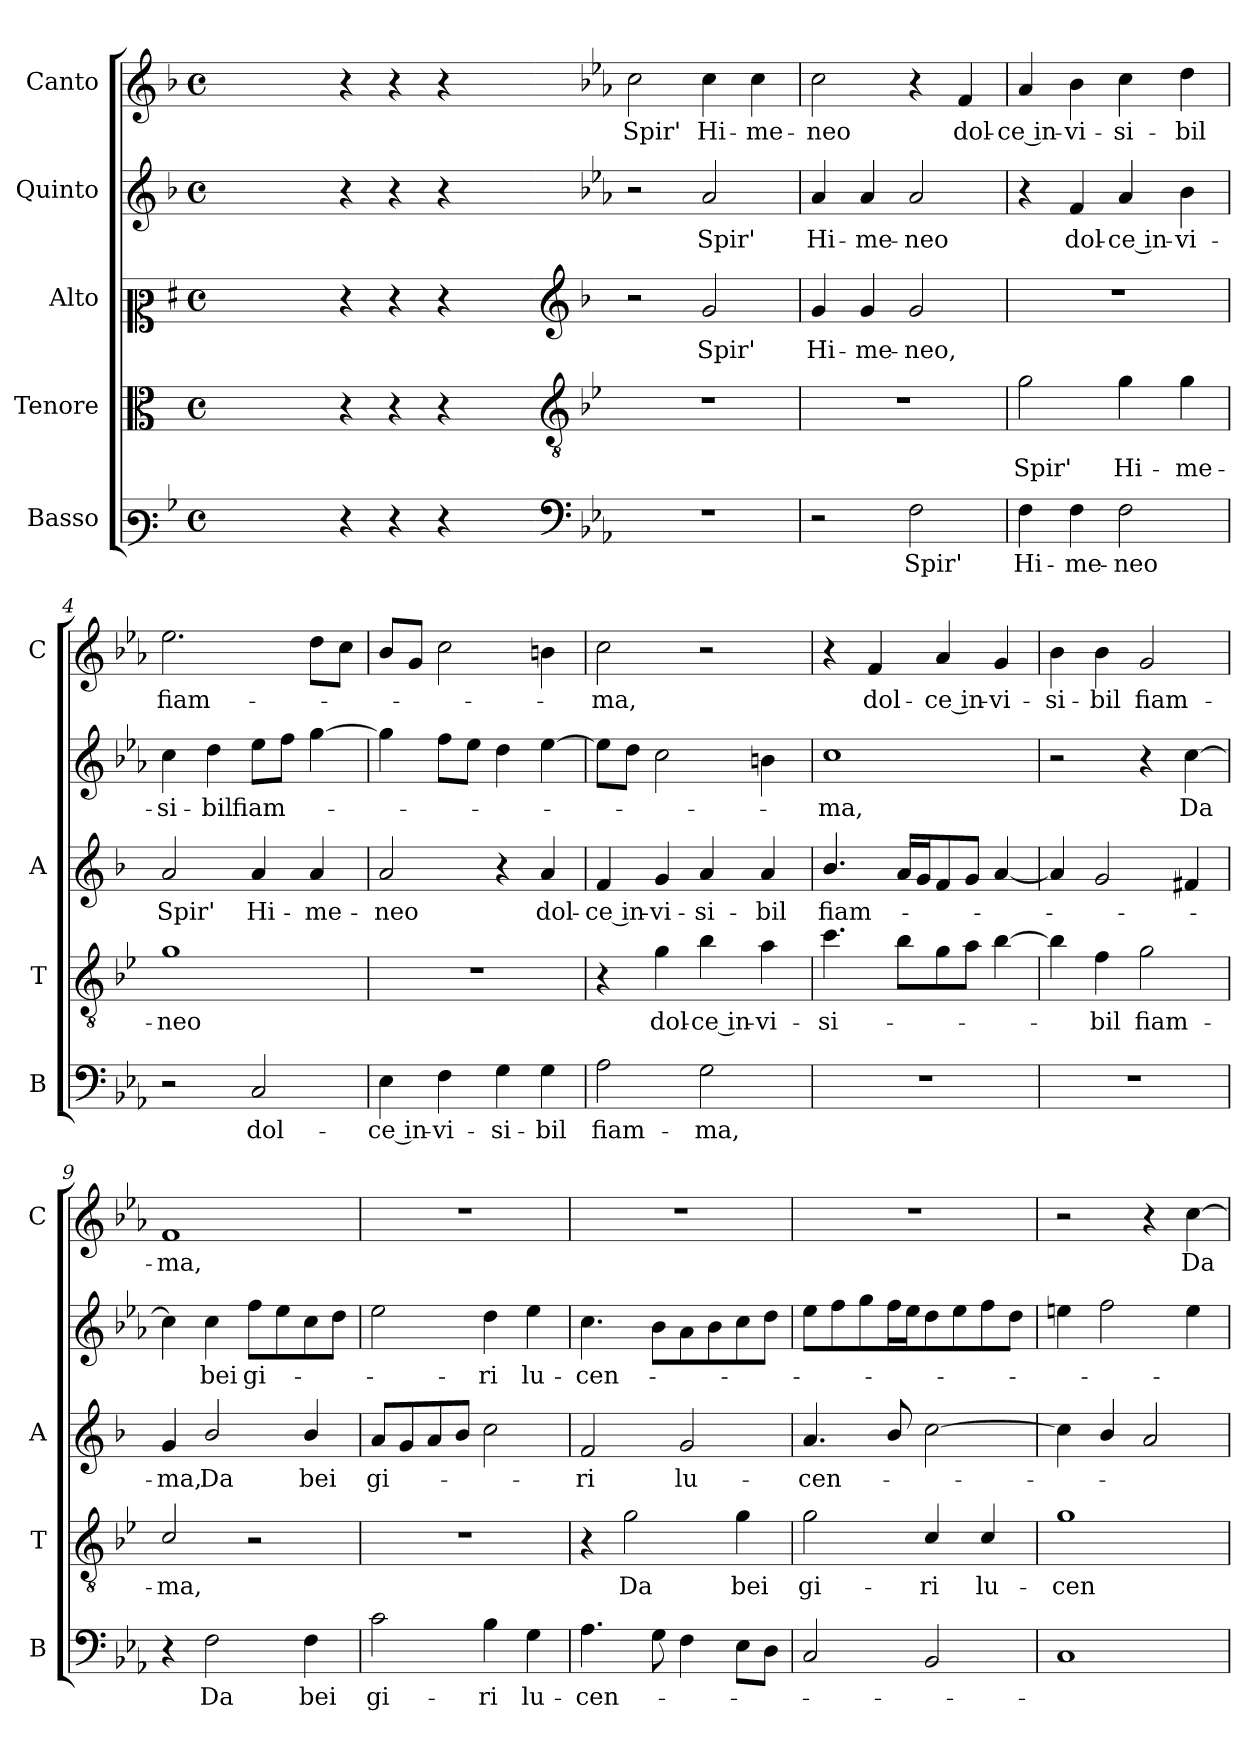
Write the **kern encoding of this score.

**kern	**text	**kern	**text	**kern	**text	**kern	**text	**kern	**text
*part5	*part5	*part4	*part4	*part3	*part3	*part2	*part2	*part1	*part1
*staff5	*staff5	*staff4	*staff4	*staff3	*staff3	*staff2	*staff2	*staff1	*staff1
*I"Basso	*	*I"Tenore	*	*I"Alto	*	*I"Quinto	*	*I"Canto	*
*I'B	*	*I'T	*	*I'A	*	*	*	*I'C	*
*clefF3	*	*clefC3	*	*clefC2	*	*clefG2	*	*clefG2	*
*	*	*ITrd4c7	*	*ITrd1c2	*	*	*	*	*
*k[b-]	*	*k[b-]	*	*k[b-]	*	*k[b-]	*	*k[b-]	*
*F:	*	*F:	*	*F:	*	*F:	*	*F:	*
*M4/4	*	*M4/4	*	*M4/4	*	*M4/4	*	*M4/4	*
*met(c)	*	*met(c)	*	*met(c)	*	*met(c)	*	*met(c)	*
=	=	=	=	=	=	=	=	=	=
1ryy	.	1ryy	.	1ryy	.	1ryy	.	1ryy	.
=1X-	=1X-	=1X-	=1X-	=1X-	=1X-	=1X-	=1X-	=1X-	=1X-
4r	.	4r	.	4r	.	4r	.	4r	.
4r	.	4r	.	4r	.	4r	.	4r	.
4r	.	4r	.	4r	.	4r	.	4r	.
4ryy	.	4ryy	.	4ryy	.	4ryy	.	4ryy	.
=1-	=1-	=1-	=1-	=1-	=1-	=1-	=1-	=1-	=1-
*clefF4	*	*clefGv2	*	*clefG2	*	*	*	*	*
*k[b-e-a-]	*	*k[b-e-a-]	*	*k[b-e-a-]	*	*k[b-e-a-]	*	*k[b-e-a-]	*
*E-:	*	*E-:	*	*E-:	*	*E-:	*	*E-:	*
!	!	!	!	!	!	!	!	!	!LO:LY:b
1r	.	1r	.	2r	.	2r	.	2cc\	Spir'
!	!	!	!	!	!LO:LY:b	!	!LO:LY:b	!	!LO:LY:b
.	.	.	.	2f/	Spir'	2a-/	Spir'	4cc\	Hi-
!	!	!	!	!	!	!	!	!	!LO:LY:b
.	.	.	.	.	.	.	.	4cc\	-me-
=2	=2	=2	=2	=2	=2	=2	=2	=2	=2
!	!	!	!	!	!LO:LY:b	!	!LO:LY:b	!	!LO:LY:b
2r	.	1r	.	4f/	Hi-	4a-/	Hi-	2cc\	-neo
!	!	!	!	!	!LO:LY:b	!	!LO:LY:b	!	!
.	.	.	.	4f/	-me-	4a-/	-me-	.	.
!	!LO:LY:b	!	!	!	!LO:LY:b	!	!LO:LY:b	!	!
2F\	Spir'	.	.	2f/	-neo,	2a-/	-neo	4r	.
!	!	!	!	!	!	!	!	!	!LO:LY:b
.	.	.	.	.	.	.	.	4f/	dol-
=3	=3	=3	=3	=3	=3	=3	=3	=3	=3
!	!LO:LY:b	!	!LO:LY:b	!	!	!	!	!	!LO:LY:b
4F\	Hi-	2c\	Spir'	1r	.	4r	.	4a-/	-ce in-
!	!LO:LY:b	!	!	!	!	!	!LO:LY:b	!	!LO:LY:b
4F\	-me-	.	.	.	.	4f/	dol-	4b-\	-vi-
!	!LO:LY:b	!	!LO:LY:b	!	!	!	!LO:LY:b	!	!LO:LY:b
2F\	-neo	4c\	Hi-	.	.	4a-/	-ce in-	4cc\	-si-
!	!	!	!LO:LY:b	!	!	!	!LO:LY:b	!	!LO:LY:b
.	.	4c\	-me-	.	.	4b-\	-vi-	4dd\	-bil
=4	=4	=4	=4	=4	=4	=4	=4	=4	=4
!	!	!	!LO:LY:b	!	!LO:LY:b	!	!LO:LY:b	!	!LO:LY:b
2r	.	1c	-neo	2g/	Spir'	4cc\	-si-	2.ee-\	fiam-
!	!	!	!	!	!	!	!LO:LY:b	!	!
.	.	.	.	.	.	4dd\	-bil	.	.
!	!LO:LY:b	!	!	!	!LO:LY:b	!	!LO:LY:b	!	!
2C/	dol-	.	.	4g/	Hi-	8ee-\L	fiam-	.	.
.	.	.	.	.	.	8ff\J	.	.	.
!	!	!	!	!	!LO:LY:b	!	!	!	!
.	.	.	.	4g/	-me-	[4gg\	.	8dd\L	.
.	.	.	.	.	.	.	.	8cc\J	.
=5	=5	=5	=5	=5	=5	=5	=5	=5	=5
!	!LO:LY:b	!	!	!	!LO:LY:b	!	!	!	!
4E-\	-ce in-	1r	.	2g/	-neo	4gg\]	.	8b-/L	.
.	.	.	.	.	.	.	.	8g/J	.
!	!LO:LY:b	!	!	!	!	!	!	!	!
4F\	-vi-	.	.	.	.	8ff\L	.	2cc\	.
.	.	.	.	.	.	8ee-\J	.	.	.
!	!LO:LY:b	!	!	!	!	!	!	!	!
4G\	-si-	.	.	4r	.	4dd\	.	.	.
!	!LO:LY:b	!	!	!	!LO:LY:b	!	!	!	!
4G\	-bil	.	.	4g/	dol-	[4ee-\	.	4bn\	.
=6	=6	=6	=6	=6	=6	=6	=6	=6	=6
!	!LO:LY:b	!	!	!	!LO:LY:b	!	!	!	!LO:LY:b
2A-\	fiam-	4r	.	4e-/	-ce in-	8ee-\L]	.	2cc\	-ma,
.	.	.	.	.	.	8dd\J	.	.	.
!	!	!	!LO:LY:b	!	!LO:LY:b	!	!	!	!
.	.	4c\	dol-	4f/	-vi-	2cc\	.	.	.
!	!LO:LY:b	!	!LO:LY:b	!	!LO:LY:b	!	!	!	!
2G\	-ma,	4e-\	-ce in-	4g/	-si-	.	.	2r	.
!	!	!	!LO:LY:b	!	!LO:LY:b	!	!	!	!
.	.	4d\	-vi-	4g/	-bil	4bn\	.	.	.
!!LO:LB:g=z
=7	=7	=7	=7	=7	=7	=7	=7	=7	=7
!	!	!	!LO:LY:b	!	!LO:LY:b	!	!LO:LY:b	!	!
1r	.	4.f\	-si-	4.a-/	fiam-	1cc	-ma,	4r	.
!	!	!	!	!	!	!	!	!	!LO:LY:b
.	.	.	.	.	.	.	.	4f/	dol-
.	.	8e-\L	.	16g/LL	.	.	.	.	.
.	.	.	.	16f/J	.	.	.	.	.
!	!	!	!	!	!	!	!	!	!LO:LY:b
.	.	8c\	.	8e-/	.	.	.	4a-/	-ce in-
.	.	8d\J	.	8f/J	.	.	.	.	.
!	!	!	!	!	!	!	!	!	!LO:LY:b
.	.	[4e-\	.	[4g/	.	.	.	4g/	-vi-
=8	=8	=8	=8	=8	=8	=8	=8	=8	=8
!	!	!	!	!	!	!	!	!	!LO:LY:b
1r	.	4e-\]	.	4g/]	.	2r	.	4b-\	-si-
!	!	!	!LO:LY:b	!	!	!	!	!	!LO:LY:b
.	.	4B-\	-bil	2f/	.	.	.	4b-\	-bil
!	!	!	!LO:LY:b	!	!	!	!	!	!LO:LY:b
.	.	2c\	fiam-	.	.	4r	.	2g/	fiam-
!	!	!	!	!	!	!	!LO:LY:b	!	!
.	.	.	.	4en/	.	[4cc\	Da	.	.
=9	=9	=9	=9	=9	=9	=9	=9	=9	=9
!	!	!	!LO:LY:b	!	!LO:LY:b	!	!	!	!LO:LY:b
4r	.	2F/	-ma,	4f/	-ma,	4cc\]	.	1f	-ma,
!	!LO:LY:b	!	!	!	!LO:LY:b	!	!LO:LY:b	!	!
2F\	Da	.	.	2a-/	Da	4cc\	bei	.	.
!	!	!	!	!	!	!	!LO:LY:b	!	!
.	.	2r	.	.	.	8ff\L	gi-	.	.
.	.	.	.	.	.	8ee-\	.	.	.
!	!LO:LY:b	!	!	!	!LO:LY:b	!	!	!	!
4F\	bei	.	.	4a-/	bei	8cc\	.	.	.
.	.	.	.	.	.	8dd\J	.	.	.
=10	=10	=10	=10	=10	=10	=10	=10	=10	=10
!	!LO:LY:b	!	!	!	!LO:LY:b	!	!	!	!
2c\	gi-	1r	.	8g/L	gi-	2ee-\	.	1r	.
.	.	.	.	8f/	.	.	.	.	.
.	.	.	.	8g/	.	.	.	.	.
.	.	.	.	8a-/J	.	.	.	.	.
!	!LO:LY:b	!	!	!	!	!	!LO:LY:b	!	!
4B-\	-ri	.	.	2b-\	.	4dd\	-ri	.	.
!	!LO:LY:b	!	!	!	!	!	!LO:LY:b	!	!
4G\	lu-	.	.	.	.	4ee-\	lu-	.	.
=11	=11	=11	=11	=11	=11	=11	=11	=11	=11
!	!LO:LY:b	!	!	!	!LO:LY:b	!	!LO:LY:b	!	!
4.A-\	-cen-	4r	.	2e-/	-ri	4.cc\	-cen-	1r	.
!	!	!	!LO:LY:b	!	!	!	!	!	!
.	.	2c\	Da	.	.	.	.	.	.
8G\	.	.	.	.	.	8b-\L	.	.	.
!	!	!	!	!	!LO:LY:b	!	!	!	!
4F\	.	.	.	2f/	lu-	8a-\	.	.	.
.	.	.	.	.	.	8b-\	.	.	.
!	!	!	!LO:LY:b	!	!	!	!	!	!
8E-\L	.	4c\	bei	.	.	8cc\	.	.	.
8D\J	.	.	.	.	.	8dd\J	.	.	.
=12	=12	=12	=12	=12	=12	=12	=12	=12	=12
!	!	!	!LO:LY:b	!	!LO:LY:b	!	!	!	!
2C/	.	2c\	gi-	4.g/	-cen-	8ee-\L	.	1r	.
.	.	.	.	.	.	8ff\	.	.	.
.	.	.	.	.	.	8gg\	.	.	.
.	.	.	.	8a-/	.	16ff\L	.	.	.
.	.	.	.	.	.	16ee-\J	.	.	.
!	!	!	!LO:LY:b	!	!	!	!	!	!
2BB-/	.	4F/	-ri	[2b-\	.	8dd\	.	.	.
.	.	.	.	.	.	8ee-\	.	.	.
!	!	!	!LO:LY:b	!	!	!	!	!	!
.	.	4F/	lu-	.	.	8ff\	.	.	.
.	.	.	.	.	.	8dd\J	.	.	.
=13	=13	=13	=13	=13	=13	=13	=13	=13	=13
!	!	!	!LO:LY:b	!	!	!	!	!	!
1C	.	1c	-cen-	4b-\]	.	4een\	.	2r	.
.	.	.	.	4a-/	.	2ff\	.	.	.
.	.	.	.	2g/	.	.	.	4r	.
!	!	!	!	!	!	!	!	!	!LO:LY:b
.	.	.	.	.	.	4ee\	.	[4cc\	Da
=	=	=	=	=	=	=	=	=	=
*-	*-	*-	*-	*-	*-	*-	*-	*-	*-
